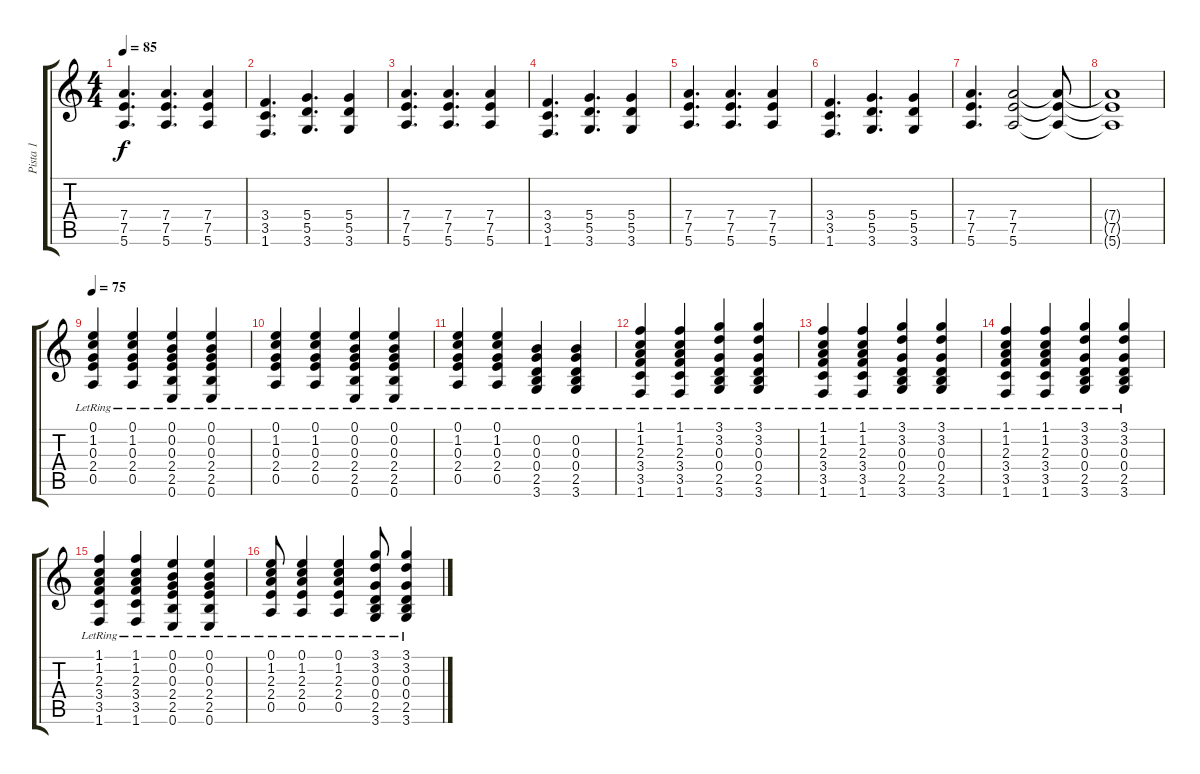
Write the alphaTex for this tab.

\track ("Pista 1" "Pista 1") {instrument acousticguitarsteel}
\staff {score tabs}
\tuning (E4 B3 G3 D3 A2 E2) {hide}
\ts (4 4)
\tempo 85
\clef g2
\ks c
(7.4 7.5 5.6).4{d dy f} (7.4 7.5 5.6).4{d} (7.4 7.5 5.6).4 |
(3.4 3.5 1.6).4{d} (5.4 5.5 3.6).4{d} (5.4 5.5 3.6).4 |
(7.4 7.5 5.6).4{d} (7.4 7.5 5.6).4{d} (7.4 7.5 5.6).4 |
(3.4 3.5 1.6).4{d} (5.4 5.5 3.6).4{d} (5.4 5.5 3.6).4 |
(7.4 7.5 5.6).4{d} (7.4 7.5 5.6).4{d} (7.4 7.5 5.6).4 |
(3.4 3.5 1.6).4{d} (5.4 5.5 3.6).4{d} (5.4 5.5 3.6).4 |
(7.4 7.5 5.6).4{d} (7.4 7.5 5.6).2 (7.4{t} 7.5{t} 5.6{t}).8 |
(7.4{t} 7.5{t} 5.6{t}).1 |
\tempo 75
(0.1{lr} 1.2{lr} 0.3{lr} 2.4{lr} 0.5{lr}).4{instrument acousticguitarsteel} (0.1{lr} 1.2{lr} 0.3{lr} 2.4{lr} 0.5{lr}).4 (0.1{lr} 0.2{lr} 0.3{lr} 2.4{lr} 2.5{lr} 0.6{lr}).4 (0.1{lr} 0.2{lr} 0.3{lr} 2.4{lr} 2.5{lr} 0.6{lr}).4 |
(0.1{lr} 1.2{lr} 0.3{lr} 2.4{lr} 0.5{lr}).4 (0.1{lr} 1.2{lr} 0.3{lr} 2.4{lr} 0.5{lr}).4 (0.1{lr} 0.2{lr} 0.3{lr} 2.4{lr} 2.5{lr} 0.6{lr}).4 (0.1{lr} 0.2{lr} 0.3{lr} 2.4{lr} 2.5{lr} 0.6{lr}).4 |
(0.1{lr} 1.2{lr} 0.3{lr} 2.4{lr} 0.5{lr}).4 (0.1{lr} 1.2{lr} 0.3{lr} 2.4{lr} 0.5{lr}).4 (0.2{lr} 0.3{lr} 0.4{lr} 2.5{lr} 3.6{lr}).4 (0.2{lr} 0.3{lr} 0.4{lr} 2.5{lr} 3.6{lr}).4 |
(1.1{lr} 1.2{lr} 2.3{lr} 3.4{lr} 3.5{lr} 1.6{lr}).4 (1.1{lr} 1.2{lr} 2.3{lr} 3.4{lr} 3.5{lr} 1.6{lr}).4 (3.1{lr} 3.2{lr} 0.3{lr} 0.4{lr} 2.5{lr} 3.6{lr}).4 (3.1{lr} 3.2{lr} 0.3{lr} 0.4{lr} 2.5{lr} 3.6{lr}).4 |
(1.1{lr} 1.2{lr} 2.3{lr} 3.4{lr} 3.5{lr} 1.6{lr}).4 (1.1{lr} 1.2{lr} 2.3{lr} 3.4{lr} 3.5{lr} 1.6{lr}).4 (3.1{lr} 3.2{lr} 0.3{lr} 0.4{lr} 2.5{lr} 3.6{lr}).4 (3.1{lr} 3.2{lr} 0.3{lr} 0.4{lr} 2.5{lr} 3.6{lr}).4 |
(1.1{lr} 1.2{lr} 2.3{lr} 3.4{lr} 3.5{lr} 1.6{lr}).4 (1.1{lr} 1.2{lr} 2.3{lr} 3.4{lr} 3.5{lr} 1.6{lr}).4 (3.1{lr} 3.2{lr} 0.3{lr} 0.4{lr} 2.5{lr} 3.6{lr}).4 (3.1{lr} 3.2{lr} 0.3{lr} 0.4{lr} 2.5{lr} 3.6{lr}).4 |
(1.1{lr} 1.2{lr} 2.3{lr} 3.4{lr} 3.5{lr} 1.6{lr}).4 (1.1{lr} 1.2{lr} 2.3{lr} 3.4{lr} 3.5{lr} 1.6{lr}).4 (0.1{lr} 0.2{lr} 0.3{lr} 2.4{lr} 2.5{lr} 0.6{lr}).4 (0.1{lr} 0.2{lr} 0.3{lr} 2.4{lr} 2.5{lr} 0.6{lr}).4 |
(0.1{lr} 1.2{lr} 2.3{lr} 2.4{lr} 0.5{lr}).8 (0.1{lr} 1.2{lr} 2.3{lr} 2.4{lr} 0.5{lr}).4 (0.1{lr} 1.2{lr} 2.3{lr} 2.4{lr} 0.5{lr}).4 (3.1{lr} 3.2{lr} 0.3{lr} 0.4{lr} 2.5{lr} 3.6{lr}).8 (3.1{lr} 3.2{lr} 0.3{lr} 0.4{lr} 2.5{lr} 3.6{lr}).4
